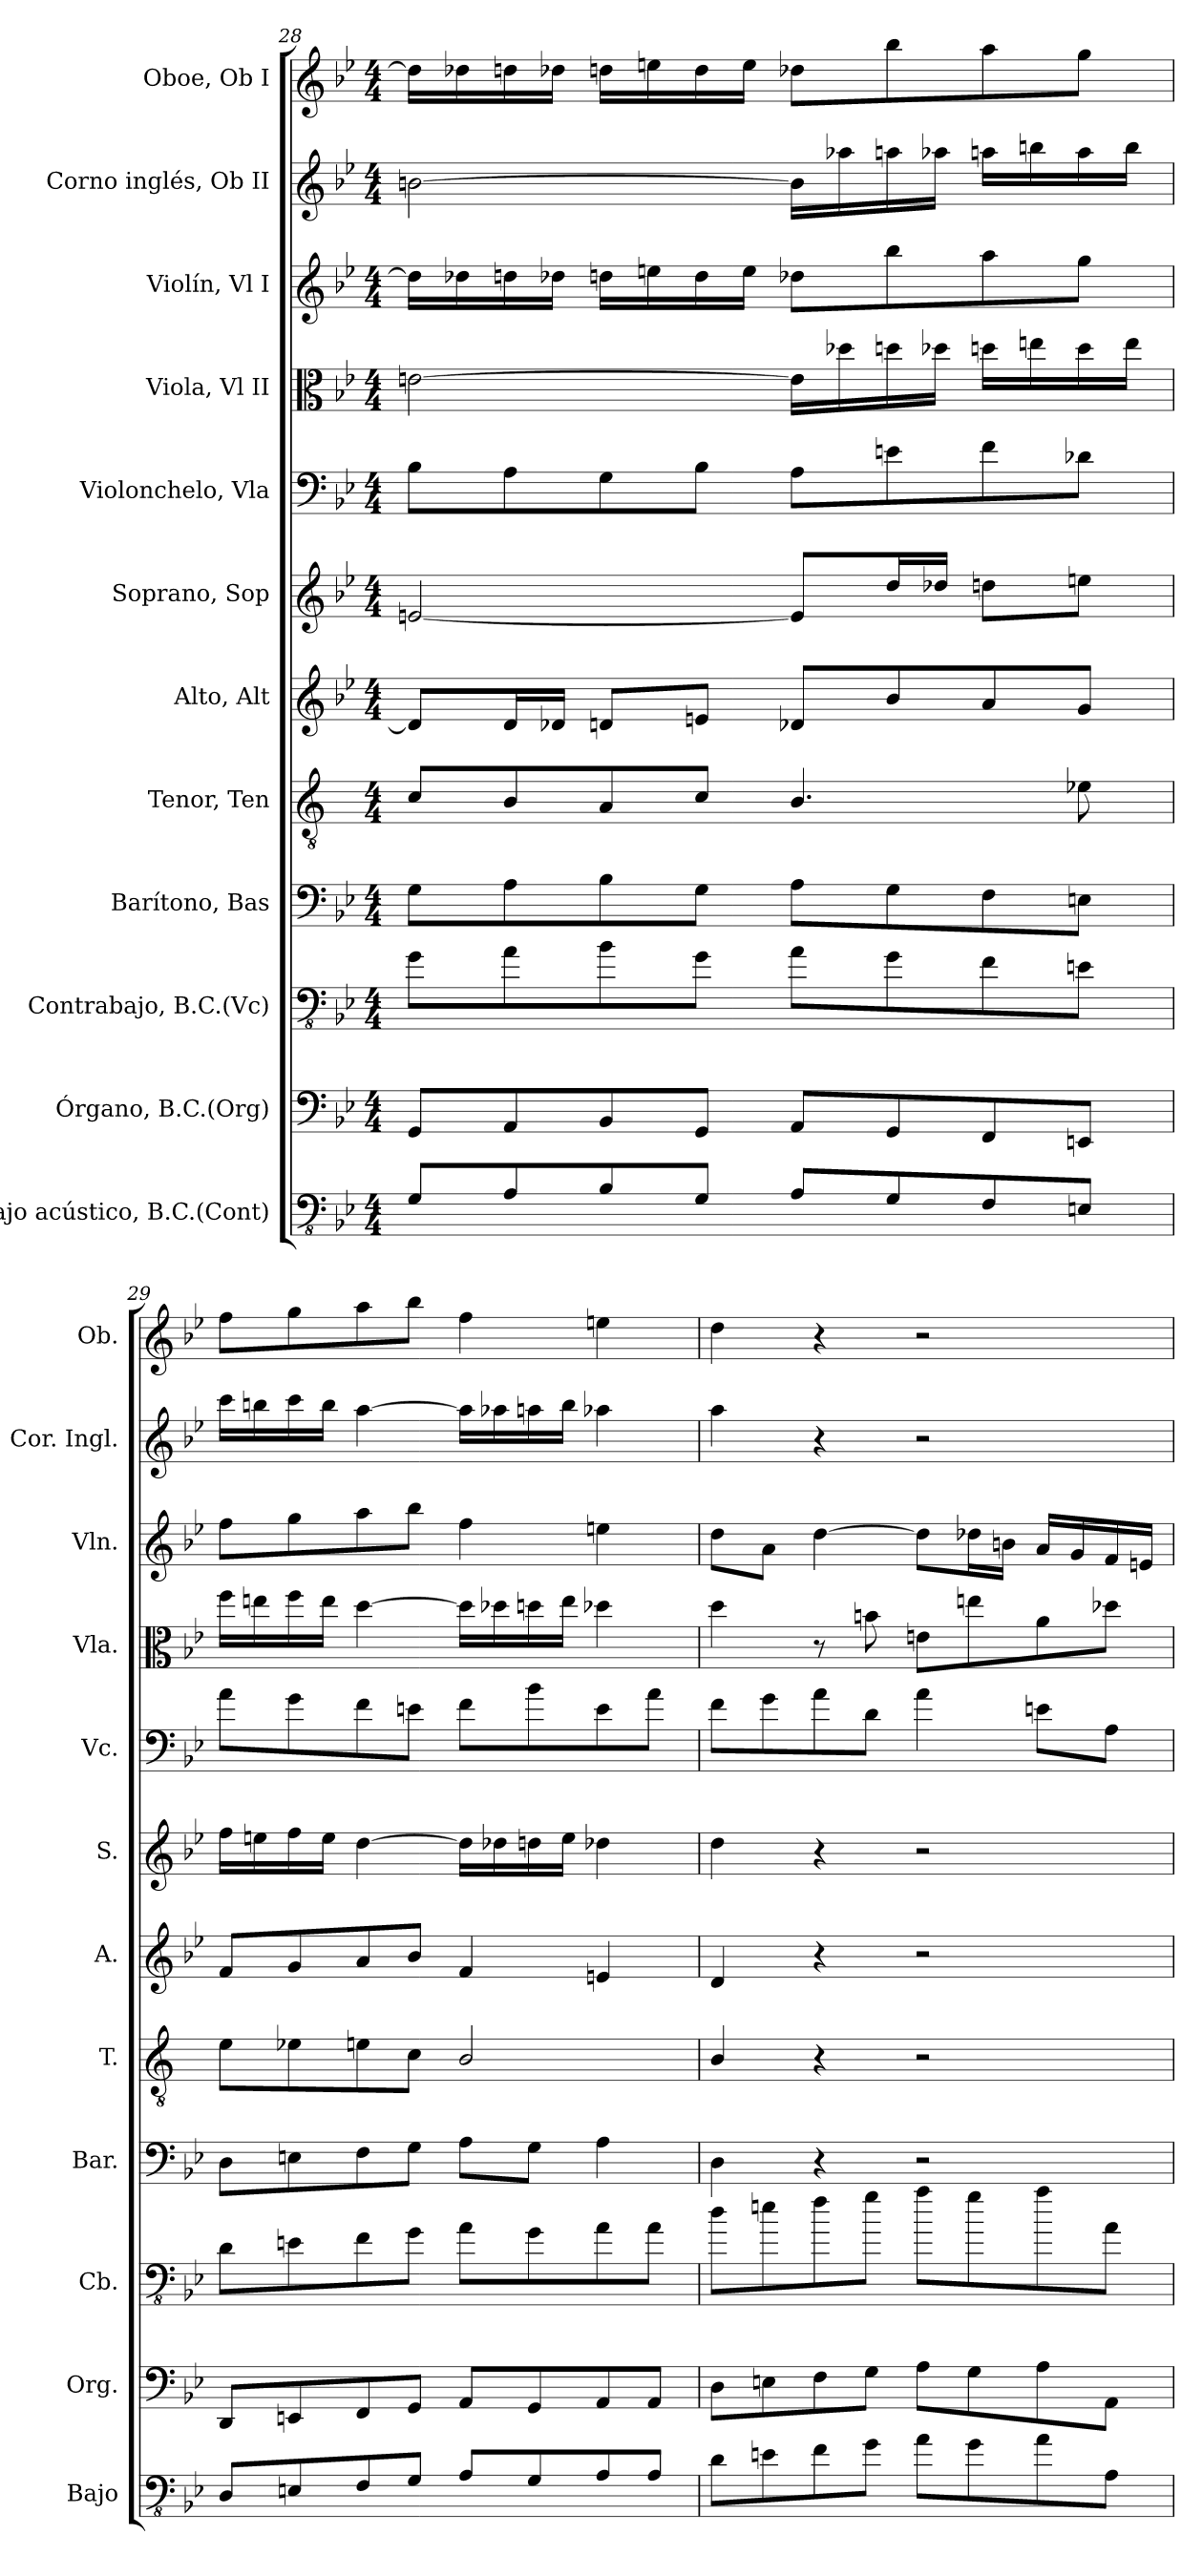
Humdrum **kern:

**kern	**kern	**kern	**kern	**kern	**kern	**kern	**kern	**kern	**kern	**kern	**kern
*part12	*part11	*part10	*part9	*part8	*part7	*part6	*part5	*part4	*part3	*part2	*part1
*staff12	*staff11	*staff10	*staff9	*staff8	*staff7	*staff6	*staff5	*staff4	*staff3	*staff2	*staff1
*I"Bajo acústico, B.C.(Cont)	*I"Órgano, B.C.(Org)	*I"Contrabajo, B.C.(Vc)	*I"Barítono, Bas	*I"Tenor, Ten	*I"Alto, Alt	*I"Soprano, Sop	*I"Violonchelo, Vla	*I"Viola, Vl II	*I"Violín, Vl I	*I"Corno inglés, Ob II	*I"Oboe, Ob I
*I'Bajo	*I'Org.	*I'Cb.	*I'Bar.	*I'T.	*I'A.	*I'S.	*I'Vc.	*I'Vla.	*I'Vln.	*I'Cor. Ingl.	*I'Ob.
!!LO:PB:g=z
*clefFv4	*clefF4	*clefFv4	*clefF4	*clefGv2	*clefG2	*clefG2	*clefF4	*clefC3	*clefG2	*clefG2	*clefG2
*ITrd7c12	*	*ITrd7c12	*	*ITrd1c2	*	*	*	*	*	*ITrd4c7	*
*k[b-e-]	*k[b-e-]	*k[b-e-]	*k[b-e-]	*k[b-e-]	*k[b-e-]	*k[b-e-]	*k[b-e-]	*k[b-e-]	*k[b-e-]	*k[b-e-a-]	*k[b-e-]
*M4/4	*M4/4	*M4/4	*M4/4	*M4/4	*M4/4	*M4/4	*M4/4	*M4/4	*M4/4	*M4/4	*M4/4
=28	=28	=28	=28	=28	=28	=28	=28	=28	=28	=28	=28
8GGG/L	8GG/L	8GG\L	8G\L	8B-/L	8d/L]	[2en/	8B-\L	[2en\	16dd\LL]	[2en\	16dd\LL]
.	.	.	.	.	.	.	.	.	16dd-X\	.	16dd-X\
8AAA/	8AA/	8AA\	8A\	8A/	16d/L	.	8A\	.	16ddn\	.	16ddn\
.	.	.	.	.	16d-X/JJ	.	.	.	16dd-X\JJ	.	16dd-X\JJ
8BBB-/	8BB-/	8BB-\	8B-\	8G/	8dn/L	.	8G\	.	16ddn\LL	.	16ddn\LL
.	.	.	.	.	.	.	.	.	16een\	.	16een\
8GGG/J	8GG/J	8GG\J	8G\J	8B-/J	8en/J	.	8B-\J	.	16dd\	.	16dd\
.	.	.	.	.	.	.	.	.	16ee\JJ	.	16ee\JJ
8AAA/L	8AA/L	8AA\L	8A\L	4.A/	8d-X/L	8e/L]	8A\L	16e\LL]	8dd-X\L	16e\LL]	8dd-X\L
.	.	.	.	.	.	.	.	16dd-X\	.	16dd-X\	.
8GGG/	8GG/	8GG\	8G\	.	8b-/	16dd/L	8en\	16ddn\	8bb-\	16ddn\	8bb-\
.	.	.	.	.	.	16dd-X/JJ	.	16dd-X\JJ	.	16dd-X\JJ	.
8FFF/	8FF/	8FF\	8F\	.	8a/	8ddn\L	8f\	16ddn\LL	8aa\	16ddn\LL	8aa\
.	.	.	.	.	.	.	.	16een\	.	16een\	.
8EEEn/J	8EEn/J	8EEn\J	8En\J	8d-X\	8g/J	8een\J	8d-X\J	16dd\	8gg\J	16dd\	8gg\J
.	.	.	.	.	.	.	.	16ee\JJ	.	16ee\JJ	.
!!LO:PB:g=z
=29	=29	=29	=29	=29	=29	=29	=29	=29	=29	=29	=29
8DDD/L	8DD/L	8DD\L	8D\L	8d\L	8f/L	16ff\LL	8a\L	16ff\LL	8ff\L	16ff\LL	8ff\L
.	.	.	.	.	.	16een\	.	16een\	.	16een\	.
8EEEn/	8EEn/	8EEn\	8En\	8d-X\	8g/	16ff\	8g\	16ff\	8gg\	16ff\	8gg\
.	.	.	.	.	.	16ee\JJ	.	16ee\JJ	.	16ee\JJ	.
8FFF/	8FF/	8FF\	8F\	8dn\	8a/	[4dd\	8f\	[4dd\	8aa\	[4dd\	8aa\
8GGG/J	8GG/J	8GG\J	8G\J	8B-\J	8b-/J	.	8en\J	.	8bb-\J	.	8bb-\J
8AAA/L	8AA/L	8AA\L	8A\L	2A/	4f/	16dd\LL]	8f\L	16dd\LL]	4ff\	16dd\LL]	4ff\
.	.	.	.	.	.	16dd-X\	.	16dd-X\	.	16dd-X\	.
8GGG/	8GG/	8GG\	8G\J	.	.	16ddn\	8b-\	16ddn\	.	16ddn\	.
.	.	.	.	.	.	16ee\JJ	.	16ee\JJ	.	16ee\JJ	.
8AAA/	8AA/	8AA\	4A\	.	4en/	4dd-X\	8e\	4dd-X\	4een\	4dd-X\	4een\
8AAA/J	8AA/J	8AA\J	.	.	.	.	8a\J	.	.	.	.
=30	=30	=30	=30	=30	=30	=30	=30	=30	=30	=30	=30
8DD\L	8D\L	8D\L	4D\	4A/	4d/	4dd\	8f\L	4dd\	8dd\L	4dd\	4dd\
8EEn\	8En\	8En\	.	.	.	.	8g\	.	8a\J	.	.
8FF\	8F\	8F\	4r	4r	4r	4r	8a\	8r	[4dd\	4r	4r
8GG\J	8G\J	8G\J	.	.	.	.	8d\J	8bn\	.	.	.
8AA\L	8A\L	8A\L	2r	2r	2r	2r	4a\	8en\L	8dd\L]	2r	2r
8GG\	8G\	8G\	.	.	.	.	.	8een\	16dd-X\L	.	.
.	.	.	.	.	.	.	.	.	16bn\JJ	.	.
8AA\	8A\	8A\	.	.	.	.	8en\L	8a\	16a/LL	.	.
.	.	.	.	.	.	.	.	.	16g/	.	.
8AAA\J	8AA\J	8AA\J	.	.	.	.	8A\J	8dd-X\J	16f/	.	.
.	.	.	.	.	.	.	.	.	16en/JJ	.	.
=	=	=	=	=	=	=	=	=	=	=	=
*-	*-	*-	*-	*-	*-	*-	*-	*-	*-	*-	*-
